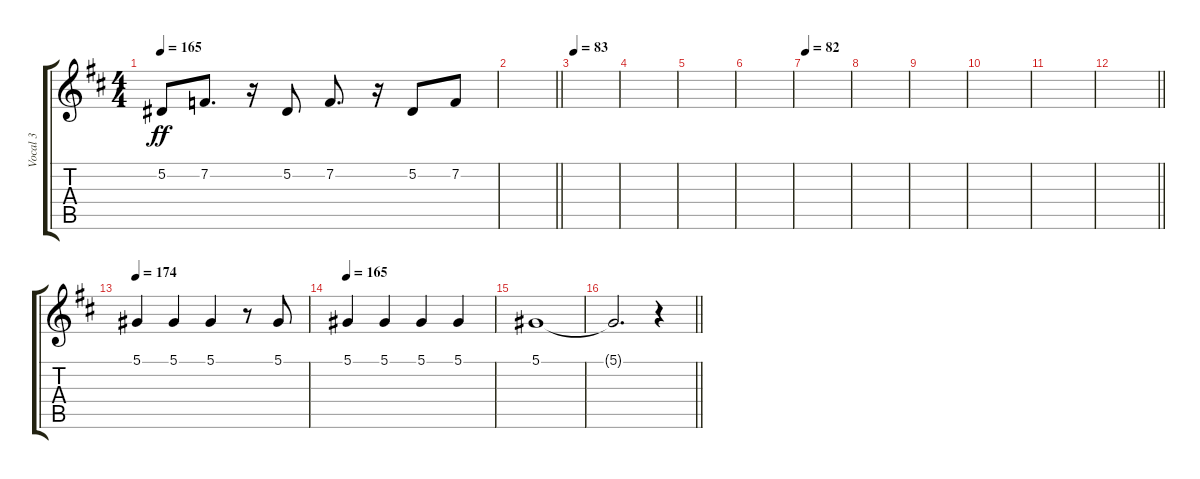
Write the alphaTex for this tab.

\track ("Vocal 3" "Vocal 3") {instrument baritonesax}
\staff {score tabs}
\tuning (Eb4 Bb3 Gb3 Db3 Ab2 Eb2) {hide}
\ts (4 4)
\tempo 165
\clef g2
\ks d
5.2.8{dy ff} 7.2.8{d} r.16 5.2.8 7.2.8{d} r.16 5.2.8 7.2.8 |
\barLineRight lightlight
|
\tempo 83
|
|
|
|
\tempo 82
|
|
|
|
|
\barLineRight lightlight
|
\tempo 174
5.1.4{balance 14} 5.1.4 5.1.4 r.8 5.1.8 |
\tempo 165
5.1.4 5.1.4 5.1.4 5.1.4 |
5.1.1 |
\barLineRight lightlight
5.1{t}.2{d} r.4
